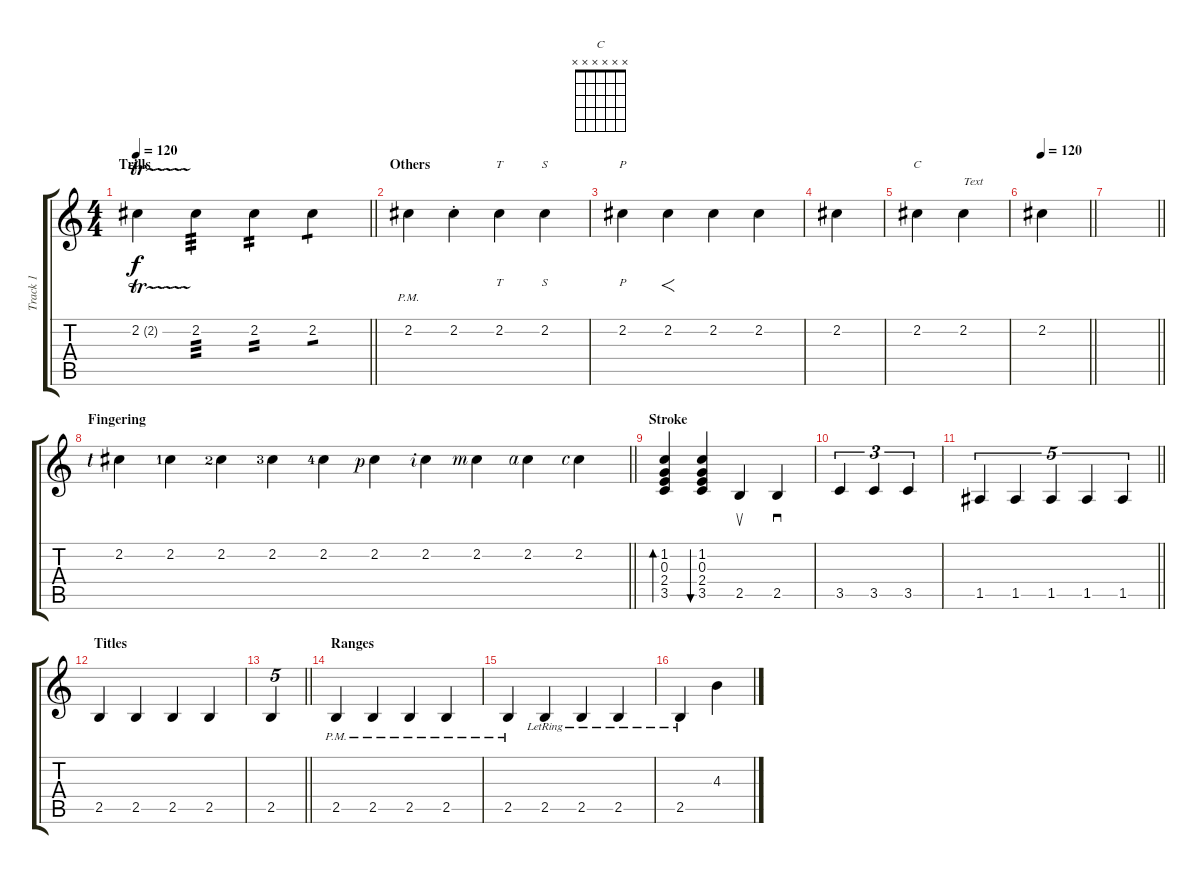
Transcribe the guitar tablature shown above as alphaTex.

\track ("Track 1" "Track 1") {instrument acousticguitarsteel}
\staff {score tabs}
\tuning (E4 B3 G3 D3 A2 E2) {hide}
\chord ("C" x x x x x x)
\ts (4 4)
\section ("" "Trills")
\tempo 120
\clef g2
\barLineRight lightlight
\ks c
2.2{tr (2 16)}.4{dy f} 2.2.4{tp 3} 2.2.4{tp 2} 2.2.4{tp 1} |
\section ("" "Others")
2.2{pm}.4 2.2{st}.4 2.2.4{tt} 2.2.4{s} |
2.2.4{p} 2.2.4{f} 2.2.4 2.2.4 |
2.2.4 |
2.2.4{ch "C"} 2.2.4{txt "Text"} |
\tempo 120
\barLineRight lightlight
2.2.4{instrument acousticguitarsteel} |
\barLineRight lightlight
|
\section ("" "Fingering")
\barLineRight lightlight
2.2{lf 1}.4 2.2{lf 2}.4 2.2{lf 3}.4 2.2{lf 4}.4 2.2{lf 5}.4 2.2{rf 1}.4 2.2{rf 2}.4 2.2{rf 3}.4 2.2{rf 4}.4 2.2{rf 5}.4 |
\section ("" "Stroke")
(1.2 0.3 2.4 3.5).4{bd 60} (1.2 0.3 2.4 3.5).4{bu 60} 2.5.4{su} 2.5.4{sd} |
3.5.4{tu (3 2)} 3.5.4{tu (3 2)} 3.5.4{tu (3 2)} |
\barLineRight lightlight
1.5.4{tu (5 4)} 1.5.4{tu (5 4)} 1.5.4{tu (5 4)} 1.5.4{tu (5 4)} 1.5.4{tu (5 4)} |
\section ("" "Titles")
2.5.4 2.5.4 2.5.4 2.5.4 |
\barLineRight lightlight
2.5.4{tu (5 4)} |
\section ("" "Ranges")
2.5{pm}.4 2.5{pm}.4 2.5{pm}.4 2.5{pm}.4 |
2.5{pm}.4 2.5{lr}.4 2.5{lr}.4 2.5{lr}.4 |
2.5{lr}.4 4.3.4
